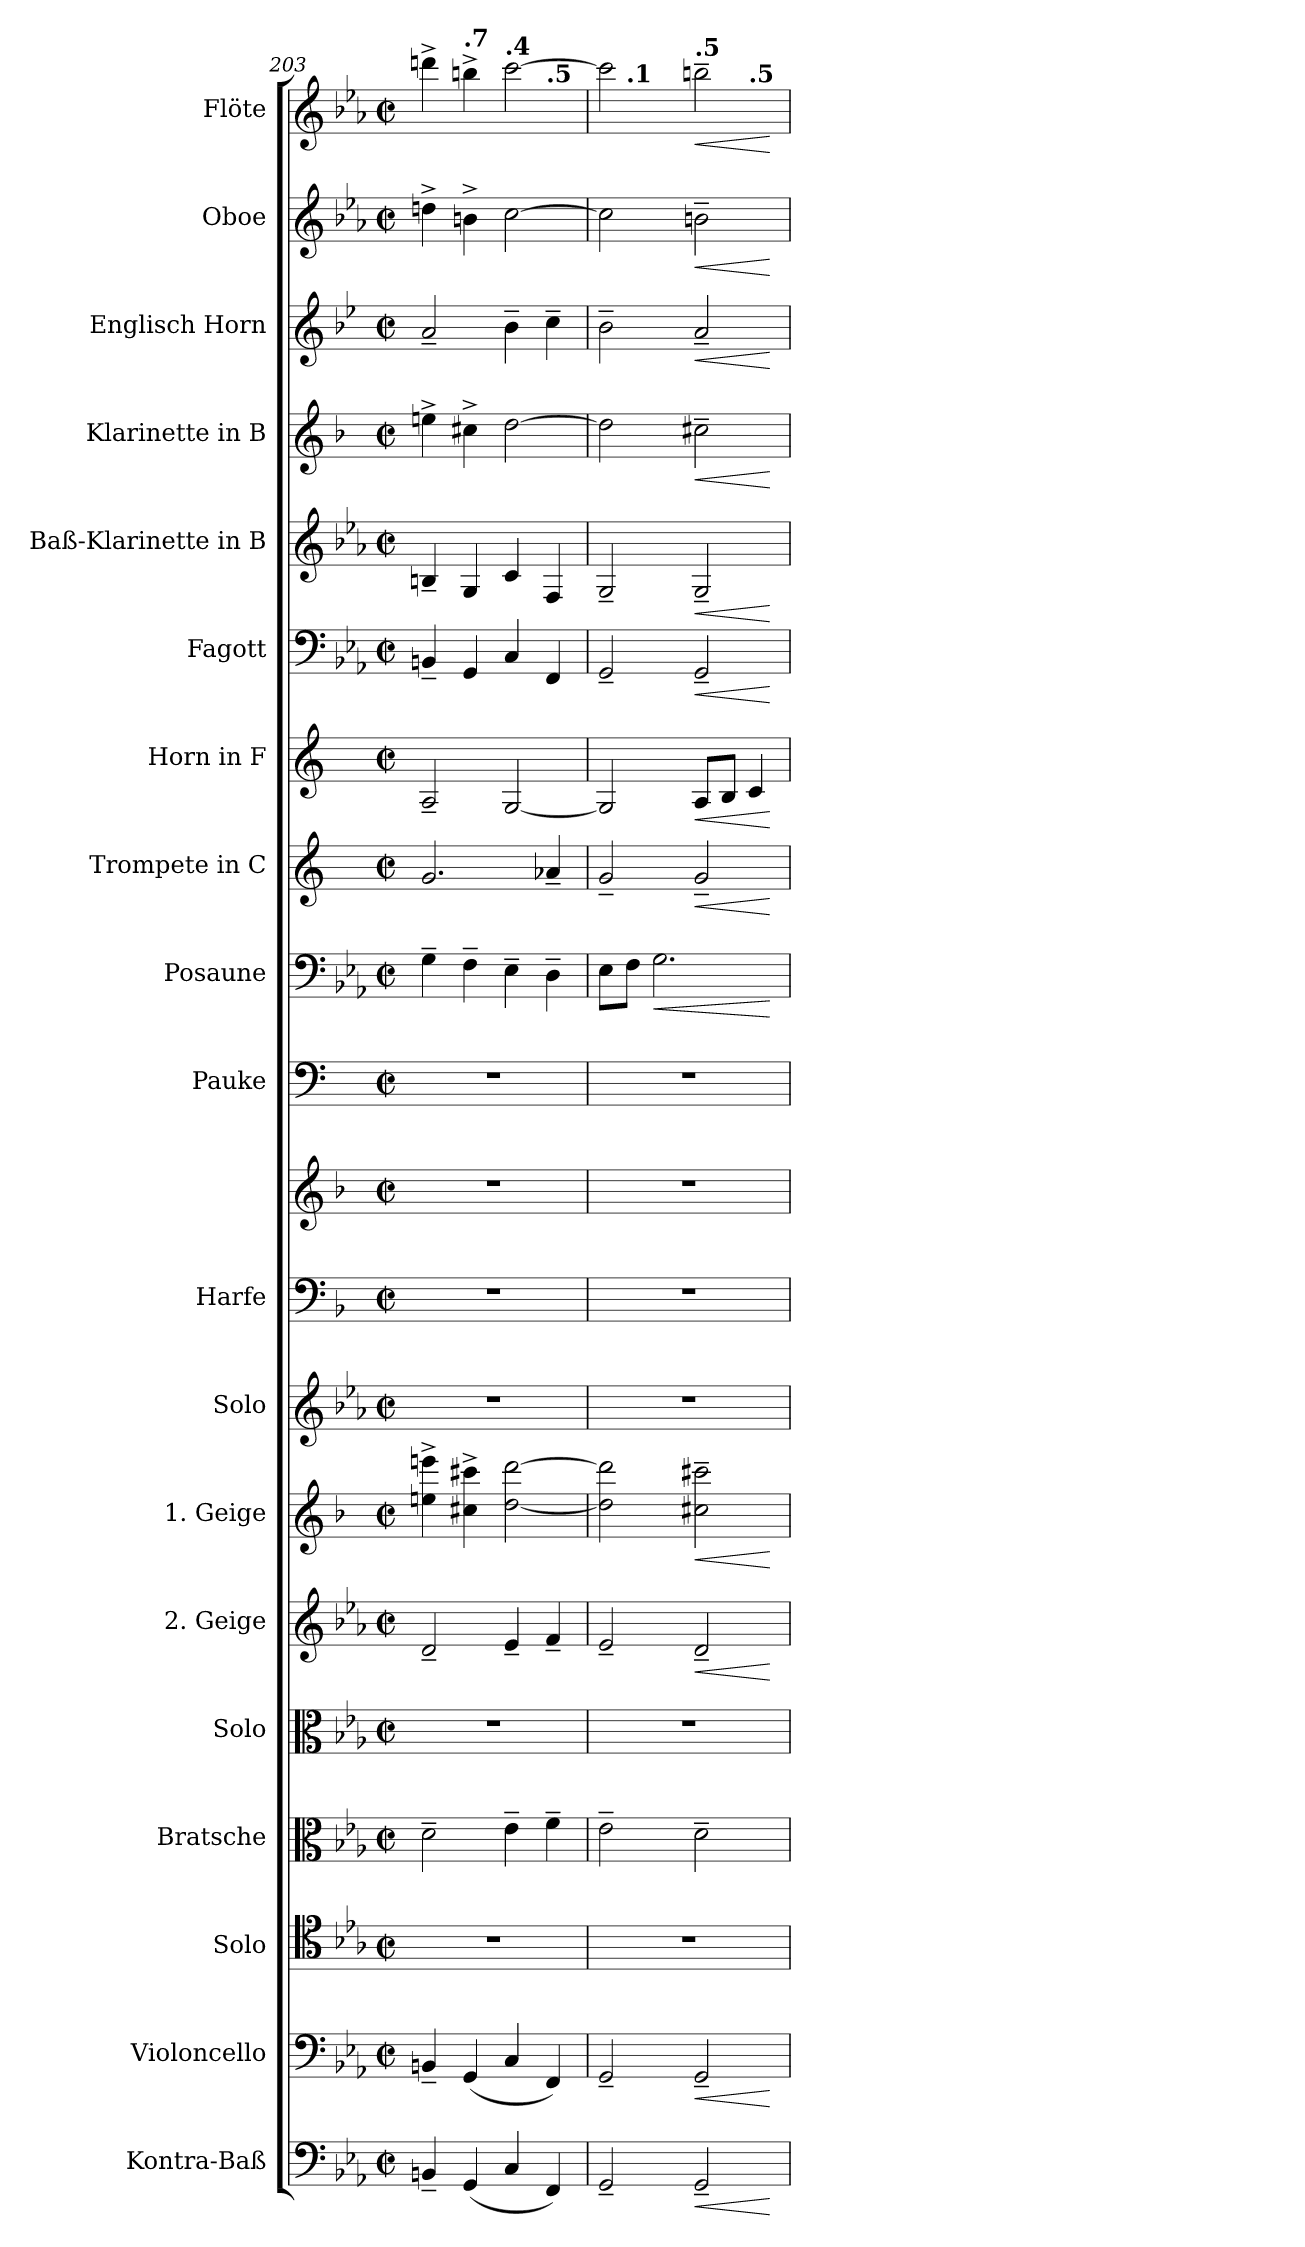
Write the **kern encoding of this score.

**kern	**dynam	**kern	**dynam	**kern	**kern	**kern	**kern	**dynam	**kern	**dynam	**kern	**kern	**kern	**kern	**kern	**dynam	**kern	**dynam	**kern	**dynam	**kern	**dynam	**kern	**dynam	**kern	**dynam	**kern	**dynam	**kern	**dynam	**kern	**dynam
*part19	*part19	*part18	*part18	*part17	*part16	*part15	*part14	*part14	*part13	*part13	*part12	*part11	*part11	*part10	*part9	*part9	*part8	*part8	*part7	*part7	*part6	*part6	*part5	*part5	*part4	*part4	*part3	*part3	*part2	*part2	*part1	*part1
*staff20	*staff20	*staff19	*staff19	*staff18	*staff17	*staff16	*staff15	*staff15	*staff14	*staff14	*staff13	*staff12	*staff11	*staff10	*staff9	*staff9	*staff8	*staff8	*staff7	*staff7	*staff6	*staff6	*staff5	*staff5	*staff4	*staff4	*staff3	*staff3	*staff2	*staff2	*staff1	*staff1
*I"Kontra-Baß	*	*I"Violoncello	*	*I"Solo	*I"Bratsche	*I"Solo	*I"2. Geige	*	*I"1. Geige	*	*I"Solo	*I"Harfe	*	*I"Pauke	*I"Posaune	*	*I"Trompete in C	*	*I"Horn in F	*	*I"Fagott	*	*I"Baß-Klarinette in B	*	*I"Klarinette in B	*	*I"Englisch Horn	*	*I"Oboe	*	*I"Flöte	*
*	*	*I'Vlc.	*	*I'Solo	*I'Br.	*I'Solo	*I'2. Gg	*	*I'1. Gg.	*	*I'Solo	*I'Hrf.	*	*I'Pk.	*I'Pos.	*	*I'Trp.	*	*I'Hr. F	*	*I'Fg.	*	*	*	*I'Kl. B	*	*I'E. H.	*	*I'Ob.	*	*I'Fl.	*
*clefF4	*	*clefF4	*	*clefC4	*clefC3	*clefC3	*clefG2	*	*clefG2	*	*clefG2	*clefF4	*clefG2	*clefF4	*clefF4	*	*clefG2	*	*clefG2	*	*clefF4	*	*clefG2	*	*clefG2	*	*clefG2	*	*clefG2	*	*clefG2	*
*ITrd7c12	*	*	*	*	*	*	*	*	*ITrd1c2	*	*	*ITrd1c2	*ITrd1c2	*	*	*	*	*	*ITrd4c7	*	*	*	*ITrd8c14	*	*ITrd1c2	*	*ITrd4c7	*	*	*	*	*
*k[b-e-a-]	*	*k[b-e-a-]	*	*k[b-e-a-]	*k[b-e-a-]	*k[b-e-a-]	*k[b-e-a-]	*	*k[b-e-a-]	*	*k[b-e-a-]	*k[b-e-a-]	*k[b-e-a-]	*k[]	*k[b-e-a-]	*	*k[]	*	*k[b-]	*	*k[b-e-a-]	*	*k[b-e-a-]	*	*k[b-e-a-]	*	*k[b-e-a-]	*	*k[b-e-a-]	*	*k[b-e-a-]	*
*M2/2	*	*M2/2	*	*M2/2	*M2/2	*M2/2	*M2/2	*	*M2/2	*	*M2/2	*M2/2	*M2/2	*M2/2	*M2/2	*	*M2/2	*	*M2/2	*	*M2/2	*	*M2/2	*	*M2/2	*	*M2/2	*	*M2/2	*	*M2/2	*
*met(c|)	*	*met(c|)	*	*met(c|)	*met(c|)	*met(c|)	*met(c|)	*	*met(c|)	*	*met(c|)	*met(c|)	*met(c|)	*met(c|)	*met(c|)	*	*met(c|)	*	*met(c|)	*	*met(c|)	*	*met(c|)	*	*met(c|)	*	*met(c|)	*	*met(c|)	*	*met(c|)	*
*MM114	*	*MM114	*	*MM114	*MM114	*MM114	*MM114	*	*MM114	*	*MM114	*MM114	*MM114	*MM114	*MM114	*	*MM114	*	*MM114	*	*MM114	*	*MM114	*	*MM114	*	*MM114	*	*MM114	*	*MM114	*
=203	=203	=203	=203	=203	=203	=203	=203	=203	=203	=203	=203	=203	=203	=203	=203	=203	=203	=203	=203	=203	=203	=203	=203	=203	=203	=203	=203	=203	=203	=203	=203	=203
!	!	!	!	!	!	!	!	!	!	!	!	!	!	!	!	!	!	!	!	!	!	!	!	!	!	!	!	!	!	!	!LO:TX:a:B:t=molto rit.	!
!	!	!	!	!	!	!	!	!	!	!	!	!	!	!	!	!	!	!	!	!	!	!	!	!	!	!	!	!	!	!	!LO:TX:a:B:t=.3	!
*	*	*	*	*	*	*	*	*	*	*	*	*	*	*	*	*	*	*	*	*	*	*	*	*	*	*	*	*	*	*	*^	*
4BBBn~/	.	4BBn~/	.	1r	2d~\	1r	2d~/	.	4ddn\^ 4dddn\^	.	1r	1r	1r	1r	4G~\	.	2.g/	.	2D~/	.	4BBn~/	.	4BBn~/	.	4ddn^\	.	2d~/	.	4ddn^\	.	4dddn^\	2.ryy	.
*	*	*	*	*	*	*	*	*	*	*	*	*	*	*	*	*	*	*	*	*	*	*	*	*	*	*	*	*	*	*	*MM110	*	*
!	!	!	!	!	!	!	!	!	!	!	!	!	!	!	!	!	!	!	!	!	!	!	!	!	!	!	!	!	!	!	!LO:TX:a:B:t=.7	!	!
(<4GGG/	.	(<4GG/	.	.	.	.	.	.	4bn\^ 4bbn\^	.	.	.	.	.	4F~\	.	.	.	.	.	4GG/	.	4GG/	.	4bn^\	.	.	.	4bn^\	.	4bbn^\	.	.
*	*	*	*	*	*	*	*	*	*	*	*	*	*	*	*	*	*	*	*	*	*	*	*	*	*	*	*	*	*	*	*MM106	*	*
!	!	!	!	!	!	!	!	!	!	!	!	!	!	!	!	!	!	!	!	!	!	!	!	!	!	!	!	!	!	!	!LO:TX:a:B:t=.4	!	!
4CC/	.	4C/	.	.	4e-~\	.	4e-~/	.	[2cc\ [2ccc\	.	.	.	.	.	4E-~\	.	.	.	[2C/	.	4C/	.	4C/	.	[2cc\	.	4e-~\	.	[2cc\	.	[2ccc\	.	.
*	*	*	*	*	*	*	*	*	*	*	*	*	*	*	*	*	*	*	*	*	*	*	*	*	*	*	*	*	*	*	*MM100	*	*
!	!	!	!	!	!	!	!	!	!	!	!	!	!	!	!	!	!	!	!	!	!	!	!	!	!	!	!	!	!	!	!	!LO:TX:a:B:t=.5	!
4FFF/)	.	4FF/)	.	.	4f~\	.	4f~/	.	.	.	.	.	.	.	4D~\	.	4a-X~/	.	.	.	4FF/	.	4FF/	.	.	.	4f~\	.	.	.	.	4ryy	.
*	*	*	*	*	*	*	*	*	*	*	*	*	*	*	*	*	*	*	*	*	*	*	*	*	*	*	*	*	*	*	*v	*v	*
=204	=204	=204	=204	=204	=204	=204	=204	=204	=204	=204	=204	=204	=204	=204	=204	=204	=204	=204	=204	=204	=204	=204	=204	=204	=204	=204	=204	=204	=204	=204	=204	=204
*	*	*	*	*	*	*	*	*	*	*	*	*	*	*	*	*	*	*	*	*	*	*	*	*	*	*	*	*	*	*	*MM94	*
*	*	*	*	*	*	*	*	*	*	*	*	*	*	*	*	*	*	*	*	*	*	*	*	*	*	*	*	*	*	*	*^	*
*	*	*	*	*	*	*	*	*	*	*	*	*	*	*	*	*	*	*	*	*	*	*	*	*	*	*	*	*	*	*	*	*^	*
*	*	*	*	*	*	*	*	*	*	*	*	*	*	*	*	*	*	*	*	*	*	*	*	*	*	*	*	*	*	*	*	*	*^	*
*	*	*	*	*	*	*	*	*	*	*	*	*	*	*	*	*	*	*	*	*	*	*	*	*	*	*	*	*	*	*	*	*	*	*^	*
2GGG~/	.	2GG~/	.	1r	2e-~\	1r	2e-~/	.	2cc\] 2ccc\]	.	1r	1r	1r	1r	8E-\L	.	2g~/	.	2C/]	.	2GG~/	.	2GG~/	.	2cc\]	.	2e-~\	.	2cc\]	.	2ccc\]	8ryy	2.ryy	4ryy	2ryy	.
*	*	*	*	*	*	*	*	*	*	*	*	*	*	*	*	*	*	*	*	*	*	*	*	*	*	*	*	*	*	*	*MM90	*	*	*	*	*
!	!	!	!	!	!	!	!	!	!	!	!	!	!	!	!	!	!	!	!	!	!	!	!	!	!	!	!	!	!	!	!	!LO:TX:a:B:t=.1	!	!	!	!
.	.	.	.	.	.	.	.	.	.	.	.	.	.	.	8F\J	.	.	.	.	.	.	.	.	.	.	.	.	.	.	.	.	2..ryy	.	.	.	.
*	*	*	*	*	*	*	*	*	*	*	*	*	*	*	*	*	*	*	*	*	*	*	*	*	*	*	*	*	*	*	*MM86	*	*	*	*	*
!	!	!	!	!	!	!	!	!	!	!	!	!	!	!	!	!LO:HP:b	!	!	!	!	!	!	!	!	!	!	!	!	!	!	!	!	!	!	!	!
.	.	.	.	.	.	.	.	.	.	.	.	.	.	.	2.G\	<	.	.	.	.	.	.	.	.	.	.	.	.	.	.	.	.	.	2.ryy	.	.
*	*	*	*	*	*	*	*	*	*	*	*	*	*	*	*	*	*	*	*	*	*	*	*	*	*	*	*	*	*	*	*MM76	*	*	*	*	*
!	!	!	!	!	!	!	!	!	!	!	!	!	!	!	!	!	!	!	!	!	!	!	!	!	!	!	!	!	!	!	!LO:TX:a:B:t=.5	!	!	!	!	!
!	!LO:HP:b	!	!LO:HP:b	!	!	!	!	!LO:HP:b	!	!LO:HP:b	!	!	!	!	!	!	!	!LO:HP:b	!	!LO:HP:b	!	!LO:HP:b	!	!LO:HP:b	!	!LO:HP:b	!	!LO:HP:b	!	!LO:HP:b	!	!	!	!	!	!LO:HP:b
2GGG~/	<	2GG~/	<	.	2d~\	.	2d~/	<	2bn\~ 2bbn\~	<	.	.	.	.	.	.	2g~/	<	8D/L	<	2GG~/	<	2GG~/	<	2bn~\	<	2d~/	<	2bn~\	<	2bbn~\	.	.	.	8ryy	<
*	*	*	*	*	*	*	*	*	*	*	*	*	*	*	*	*	*	*	*	*	*	*	*	*	*	*	*	*	*	*	*MM72	*	*	*	*	*
.	.	.	.	.	.	.	.	.	.	.	.	.	.	.	.	.	.	.	8E/J	.	.	.	.	.	.	.	.	.	.	.	.	.	.	.	4.ryy	.
*	*	*	*	*	*	*	*	*	*	*	*	*	*	*	*	*	*	*	*	*	*	*	*	*	*	*	*	*	*	*	*MM66	*	*	*	*	*
!	!	!	!	!	!	!	!	!	!	!	!	!	!	!	!	!	!	!	!	!	!	!	!	!	!	!	!	!	!	!	!	!	!LO:TX:a:B:t=.5	!	!	!
.	.	.	.	.	.	.	.	.	.	.	.	.	.	.	.	.	.	.	4F/	.	.	.	.	.	.	.	.	.	.	.	.	.	4ryy	.	.	.
.	[	.	[	.	.	.	.	[	.	[	.	.	.	.	.	[	.	[	.	[	.	[	.	[	.	[	.	[	.	[	.	.	.	.	.	[
*	*	*	*	*	*	*	*	*	*	*	*	*	*	*	*	*	*	*	*	*	*	*	*	*	*	*	*	*	*	*	*v	*v	*v	*v	*v	*
=	=	=	=	=	=	=	=	=	=	=	=	=	=	=	=	=	=	=	=	=	=	=	=	=	=	=	=	=	=	=	=	=
*-	*-	*-	*-	*-	*-	*-	*-	*-	*-	*-	*-	*-	*-	*-	*-	*-	*-	*-	*-	*-	*-	*-	*-	*-	*-	*-	*-	*-	*-	*-	*-	*-
